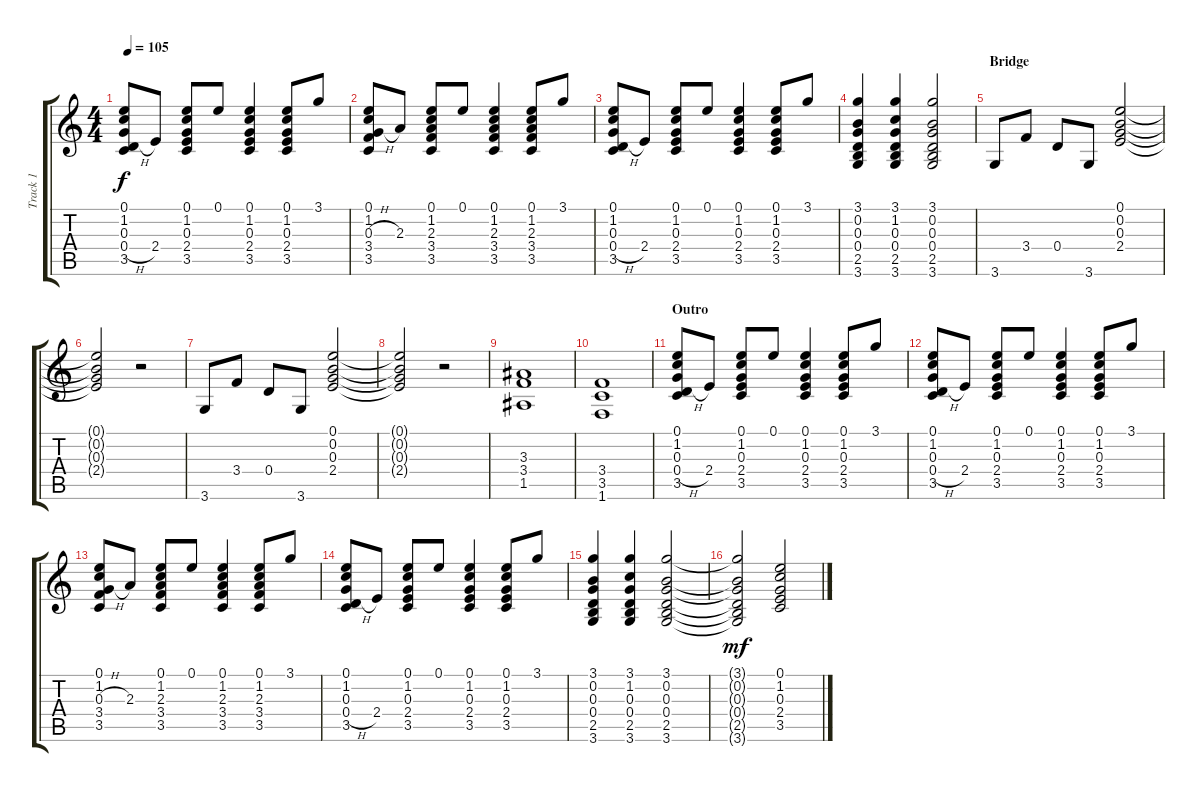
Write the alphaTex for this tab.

\track ("Track 1" "Track 1") {instrument acousticguitarnylon}
\staff {score tabs}
\tuning (E4 B3 G3 D3 A2 E2) {hide}
\ts (4 4)
\tempo 105
\clef g2
\ks c
(0.1 1.2 0.3 0.4{h} 3.5).8{dy f} 2.4.8 (0.1 1.2 0.3 2.4 3.5).8 0.1.8 (0.1 1.2 0.3 2.4 3.5).4 (0.1 1.2 0.3 2.4 3.5).8 3.1.8 |
(0.1 1.2 0.3{h} 3.4 3.5).8 2.3.8 (0.1 1.2 2.3 3.4 3.5).8 0.1.8 (0.1 1.2 2.3 3.4 3.5).4 (0.1 1.2 2.3 3.4 3.5).8 3.1.8 |
(0.1 1.2 0.3 0.4{h} 3.5).8 2.4.8 (0.1 1.2 0.3 2.4 3.5).8 0.1.8 (0.1 1.2 0.3 2.4 3.5).4 (0.1 1.2 0.3 2.4 3.5).8 3.1.8 |
(3.1 0.2 0.3 0.4 2.5 3.6).4 (3.1 1.2 0.3 0.4 2.5 3.6).4 (3.1 0.2 0.3 0.4 2.5 3.6).2 |
\section ("" "Bridge")
3.6.8 3.4.8 0.4.8 3.6.8 (0.1 0.2 0.3 2.4).2 |
(0.1{t} 0.2{t} 0.3{t} 2.4{t}).2 r.2 |
3.6.8 3.4.8 0.4.8 3.6.8 (0.1 0.2 0.3 2.4).2 |
(0.1{t} 0.2{t} 0.3{t} 2.4{t}).2 r.2 |
(3.3 3.4 1.5).1 |
(3.4 3.5 1.6).1 |
\section ("" "Outro")
(0.1 1.2 0.3 0.4{h} 3.5).8 2.4.8 (0.1 1.2 0.3 2.4 3.5).8 0.1.8 (0.1 1.2 0.3 2.4 3.5).4 (0.1 1.2 0.3 2.4 3.5).8 3.1.8 |
(0.1 1.2 0.3 0.4{h} 3.5).8 2.4.8 (0.1 1.2 0.3 2.4 3.5).8 0.1.8 (0.1 1.2 0.3 2.4 3.5).4 (0.1 1.2 0.3 2.4 3.5).8 3.1.8 |
(0.1 1.2 0.3{h} 3.4 3.5).8 2.3.8 (0.1 1.2 2.3 3.4 3.5).8 0.1.8 (0.1 1.2 2.3 3.4 3.5).4 (0.1 1.2 2.3 3.4 3.5).8 3.1.8 |
(0.1 1.2 0.3 0.4{h} 3.5).8 2.4.8 (0.1 1.2 0.3 2.4 3.5).8 0.1.8 (0.1 1.2 0.3 2.4 3.5).4 (0.1 1.2 0.3 2.4 3.5).8 3.1.8 |
(3.1 0.2 0.3 0.4 2.5 3.6).4 (3.1 1.2 0.3 0.4 2.5 3.6).4 (3.1 0.2 0.3 0.4 2.5 3.6).2 |
(3.1{t} 0.2{t} 0.3{t} 0.4{t} 2.5{t} 3.6{t}).2{dy mf} (0.1 1.2 0.3 2.4 3.5).2
